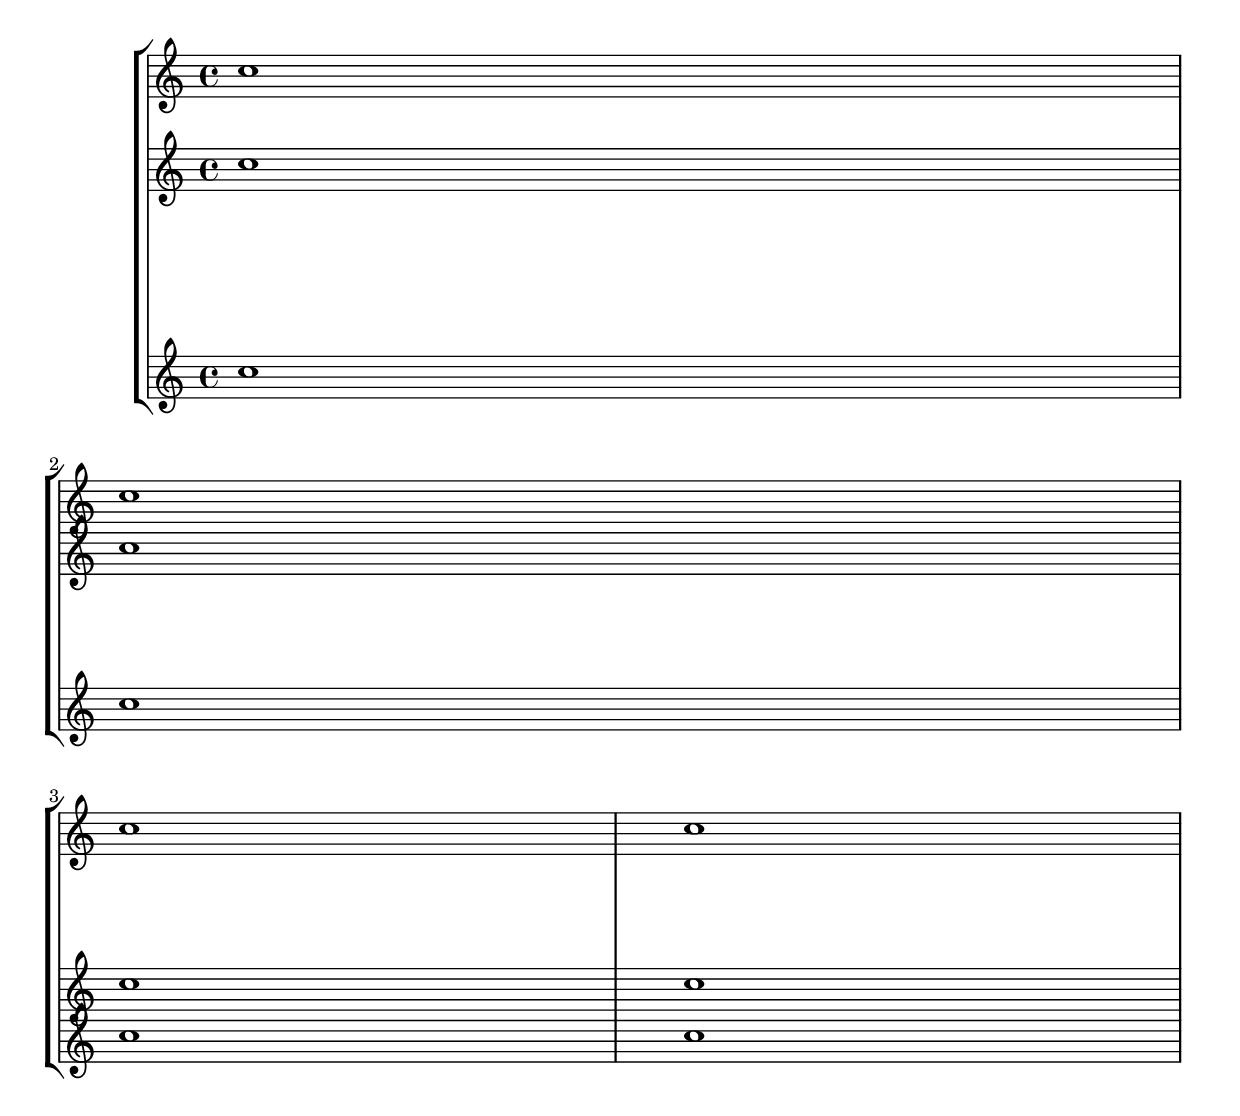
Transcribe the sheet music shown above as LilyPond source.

\header {

  texidoc = "Alignments may be changed per system by setting
  @code{alignment-distances} in the @code{line-break-system-details}
  property"

}

\version "2.16.0"

\book {
  \score {
    \relative c'' \new StaffGroup <<
      \new Staff { c1 c c c }
      \new Staff { c c c c }
      \new Staff { 
	\overrideProperty
	#"Score.NonMusicalPaperColumn"
	#'line-break-system-details
	#'((alignment-distances . (#f 20)))
	c1 \break
	\overrideProperty
	#"Score.NonMusicalPaperColumn"
	#'line-break-system-details
	#'((alignment-distances . (5 15)))
	c1 \break
	\overrideProperty
	#"Score.NonMusicalPaperColumn"
	#'line-break-system-details
	#'((alignment-distances . (15 5)))
	c1 c
      }
    >>
  }
}
